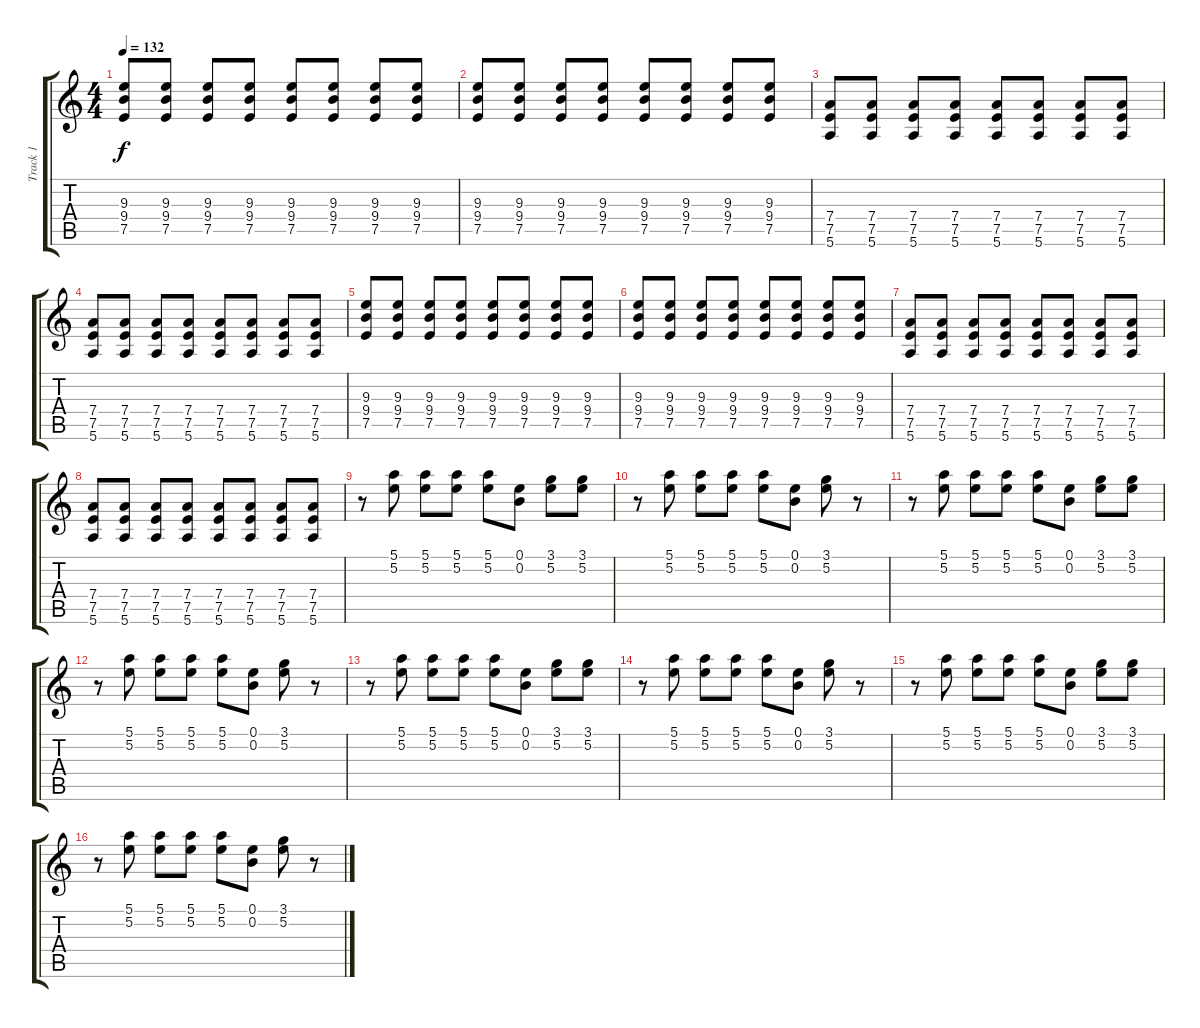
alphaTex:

\track ("Track 1" "Track 1") {instrument electricguitarclean}
\staff {score tabs}
\tuning (E4 B3 G3 D3 A2 E2) {hide}
\ts (4 4)
\tempo 132
\clef g2
\ks c
(9.3 9.4 7.5).8{dy f instrument electricguitarclean} (9.3 9.4 7.5).8 (9.3 9.4 7.5).8 (9.3 9.4 7.5).8 (9.3 9.4 7.5).8 (9.3 9.4 7.5).8 (9.3 9.4 7.5).8 (9.3 9.4 7.5).8 |
(9.3 9.4 7.5).8 (9.3 9.4 7.5).8 (9.3 9.4 7.5).8 (9.3 9.4 7.5).8 (9.3 9.4 7.5).8 (9.3 9.4 7.5).8 (9.3 9.4 7.5).8 (9.3 9.4 7.5).8 |
(7.4 7.5 5.6).8 (7.4 7.5 5.6).8 (7.4 7.5 5.6).8 (7.4 7.5 5.6).8 (7.4 7.5 5.6).8 (7.4 7.5 5.6).8 (7.4 7.5 5.6).8 (7.4 7.5 5.6).8 |
(7.4 7.5 5.6).8 (7.4 7.5 5.6).8 (7.4 7.5 5.6).8 (7.4 7.5 5.6).8 (7.4 7.5 5.6).8 (7.4 7.5 5.6).8 (7.4 7.5 5.6).8 (7.4 7.5 5.6).8 |
(9.3 9.4 7.5).8 (9.3 9.4 7.5).8 (9.3 9.4 7.5).8 (9.3 9.4 7.5).8 (9.3 9.4 7.5).8 (9.3 9.4 7.5).8 (9.3 9.4 7.5).8 (9.3 9.4 7.5).8 |
(9.3 9.4 7.5).8 (9.3 9.4 7.5).8 (9.3 9.4 7.5).8 (9.3 9.4 7.5).8 (9.3 9.4 7.5).8 (9.3 9.4 7.5).8 (9.3 9.4 7.5).8 (9.3 9.4 7.5).8 |
(7.4 7.5 5.6).8 (7.4 7.5 5.6).8 (7.4 7.5 5.6).8 (7.4 7.5 5.6).8 (7.4 7.5 5.6).8 (7.4 7.5 5.6).8 (7.4 7.5 5.6).8 (7.4 7.5 5.6).8 |
(7.4 7.5 5.6).8 (7.4 7.5 5.6).8 (7.4 7.5 5.6).8 (7.4 7.5 5.6).8 (7.4 7.5 5.6).8 (7.4 7.5 5.6).8 (7.4 7.5 5.6).8 (7.4 7.5 5.6).8 |
r.8 (5.1 5.2).8 (5.1 5.2).8 (5.1 5.2).8 (5.1 5.2).8 (0.1 0.2).8 (3.1 5.2).8 (3.1 5.2).8 |
r.8 (5.1 5.2).8 (5.1 5.2).8 (5.1 5.2).8 (5.1 5.2).8 (0.1 0.2).8 (3.1 5.2).8 r.8 |
r.8 (5.1 5.2).8 (5.1 5.2).8 (5.1 5.2).8 (5.1 5.2).8 (0.1 0.2).8 (3.1 5.2).8 (3.1 5.2).8 |
r.8 (5.1 5.2).8 (5.1 5.2).8 (5.1 5.2).8 (5.1 5.2).8 (0.1 0.2).8 (3.1 5.2).8 r.8 |
r.8 (5.1 5.2).8 (5.1 5.2).8 (5.1 5.2).8 (5.1 5.2).8 (0.1 0.2).8 (3.1 5.2).8 (3.1 5.2).8 |
r.8 (5.1 5.2).8 (5.1 5.2).8 (5.1 5.2).8 (5.1 5.2).8 (0.1 0.2).8 (3.1 5.2).8 r.8 |
r.8 (5.1 5.2).8 (5.1 5.2).8 (5.1 5.2).8 (5.1 5.2).8 (0.1 0.2).8 (3.1 5.2).8 (3.1 5.2).8 |
r.8 (5.1 5.2).8 (5.1 5.2).8 (5.1 5.2).8 (5.1 5.2).8 (0.1 0.2).8 (3.1 5.2).8 r.8
